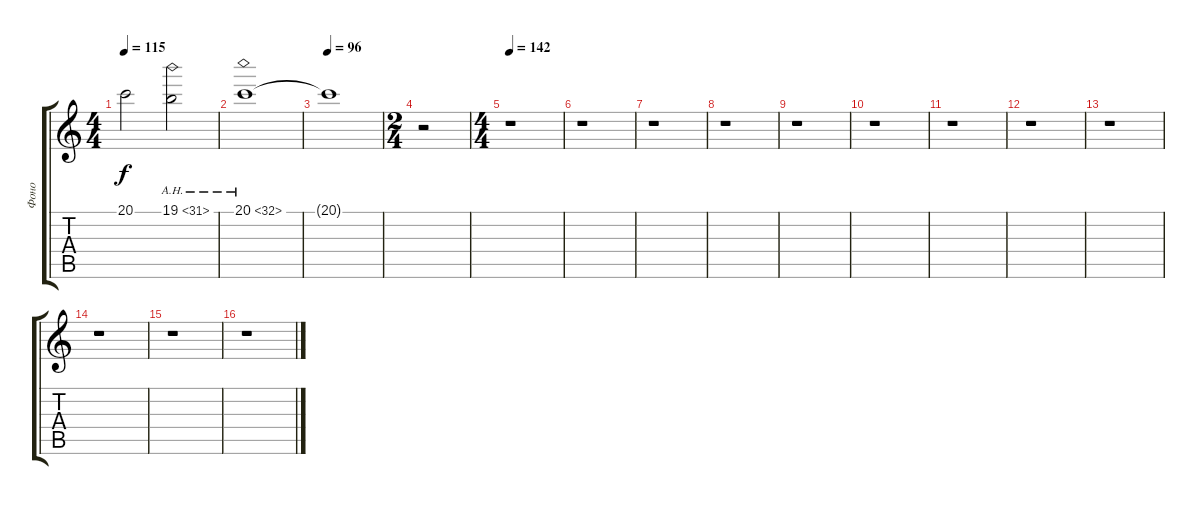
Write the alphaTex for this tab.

\track ("Фоно" "Фоно") {instrument harmonica}
\staff {score tabs}
\tuning (E4 B3 G3 D3 A2 E2) {hide}
\ts (4 4)
\tempo 115
\clef g2
\ks c
20.1{t}.2{dy f} 19.1{ah 12}.2 |
20.1{ah 12}.1 |
\tempo 96
20.1{t}.1 |
\ts (2 4)
r.2 |
\ts (4 4)
\tempo 142
r.1 |
r.1 |
r.1 |
r.1 |
r.1 |
r.1 |
r.1 |
r.1 |
r.1 |
r.1 |
r.1 |
r.1
